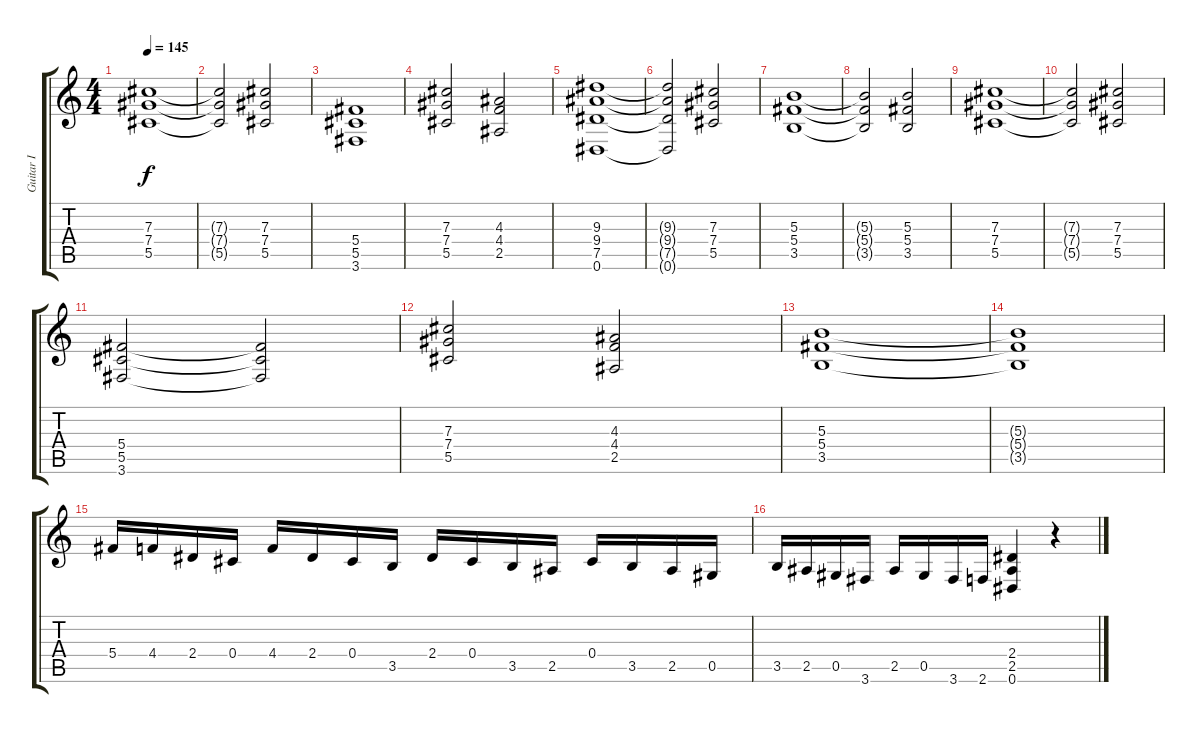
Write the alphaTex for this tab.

\track ("Guitar I" "Guitar I") {instrument distortionguitar}
\staff {score tabs}
\tuning (Eb4 Bb3 Gb3 Db3 Ab2 Eb2) {hide}
\ts (4 4)
\tempo 145
\clef g2
\ks c
(7.3 7.4 5.5).1{dy f} |
(7.3{t} 7.4{t} 5.5{t}).2 (7.3 7.4 5.5).2 |
(5.4 5.5 3.6).1 |
(7.3 7.4 5.5).2 (4.3 4.4 2.5).2 |
(9.3 9.4 7.5 0.6).1 |
(9.3{t} 9.4{t} 7.5{t} 0.6{t}).2 (7.3 7.4 5.5).2 |
(5.3 5.4 3.5).1 |
(5.3{t} 5.4{t} 3.5{t}).2 (5.3 5.4 3.5).2 |
(7.3 7.4 5.5).1 |
(7.3{t} 7.4{t} 5.5{t}).2 (7.3 7.4 5.5).2 |
(5.4 5.5 3.6).2 (5.4{t} 5.5{t} 3.6{t}).2 |
(7.3 7.4 5.5).2 (4.3 4.4 2.5).2 |
(5.3 5.4 3.5).1 |
(5.3{t} 5.4{t} 3.5{t}).1 |
5.4.16 4.4.16 2.4.16 0.4.16 4.4.16 2.4.16 0.4.16 3.5.16 2.4.16 0.4.16 3.5.16 2.5.16 0.4.16 3.5.16 2.5.16 0.5.16 |
3.5.16 2.5.16 0.5.16 3.6.16 2.5.16 0.5.16 3.6.16 2.6.16 (2.4 2.5 0.6).4 r.4
